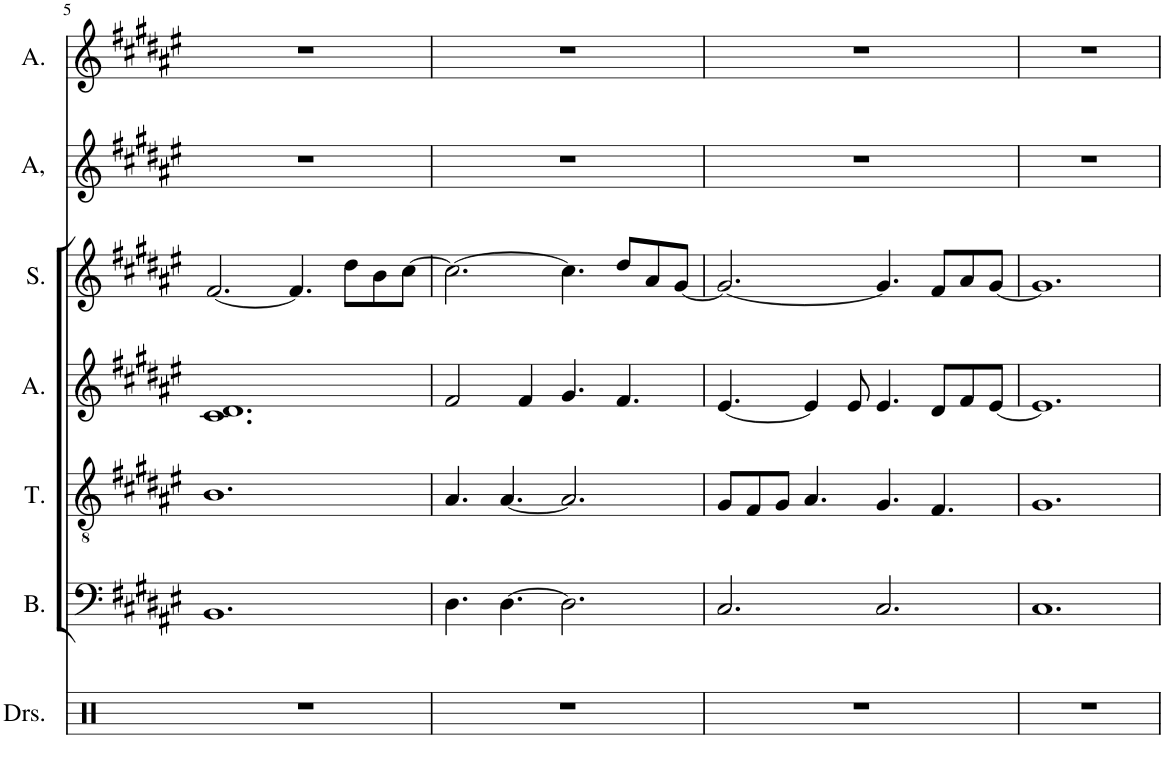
**kern	**kern	**kern	**kern	**kern	**kern	**kern
*part7	*part6	*part5	*part4	*part3	*part2	*part1
*staff7	*staff6	*staff5	*staff4	*staff3	*staff2	*staff1
*I"Drumset	*I"Bass	*I"Tenor	*I"Alto	*I"Soprano	*I"Alto	*I"Alto
*I'Drs.	*I'B.	*I'T.	*I'A.	*I'S.	*I'A,	*I'A.
!!LO:PB:g=z
*clefX	*clefF4	*clefGv2	*clefG2	*clefG2	*clefG2	*clefG2
*k[]	*k[f#c#g#d#a#e#]	*k[f#c#g#d#a#e#]	*k[f#c#g#d#a#e#]	*k[f#c#g#d#a#e#]	*k[f#c#g#d#a#e#]	*k[f#c#g#d#a#e#]
*M12/8	*M12/8	*M12/8	*M12/8	*M12/8	*M12/8	*M12/8
=5	=5	=5	=5	=5	=5	=5
1.r	1.BB	1.B	1.c# 1.d#	[2.f#/	1.r	1.r
.	.	.	.	4.f#/]	.	.
.	.	.	.	8dd#\L	.	.
.	.	.	.	8b\	.	.
.	.	.	.	[8cc#\J	.	.
=6	=6	=6	=6	=6	=6	=6
1.r	4.D#\	4.A#/	2f#/	2.cc#\_	1.r	1.r
.	[4.D#\	[4.A#/	.	.	.	.
.	.	.	4f#/	.	.	.
.	2.D#\]	2.A#/]	4.g#/	4.cc#\]	.	.
.	.	.	4.f#/	8dd#/L	.	.
.	.	.	.	8a#/	.	.
.	.	.	.	[8g#/J	.	.
=7	=7	=7	=7	=7	=7	=7
1.r	2.C#/	8G#/L	[4.e#/	2.g#/_	1.r	1.r
.	.	8F#/	.	.	.	.
.	.	8G#/J	.	.	.	.
.	.	4.A#/	4e#/]	.	.	.
.	.	.	8e#/	.	.	.
.	2.C#/	4.G#/	4.e#/	4.g#/]	.	.
.	.	4.F#/	8d#/L	8f#/L	.	.
.	.	.	8f#/	8a#/	.	.
.	.	.	[8e#/J	[8g#/J	.	.
=8	=8	=8	=8	=8	=8	=8
1.r	1.C#	1.G#	1.e#]	1.g#]	1.r	1.r
=	=	=	=	=	=	=
*-	*-	*-	*-	*-	*-	*-
